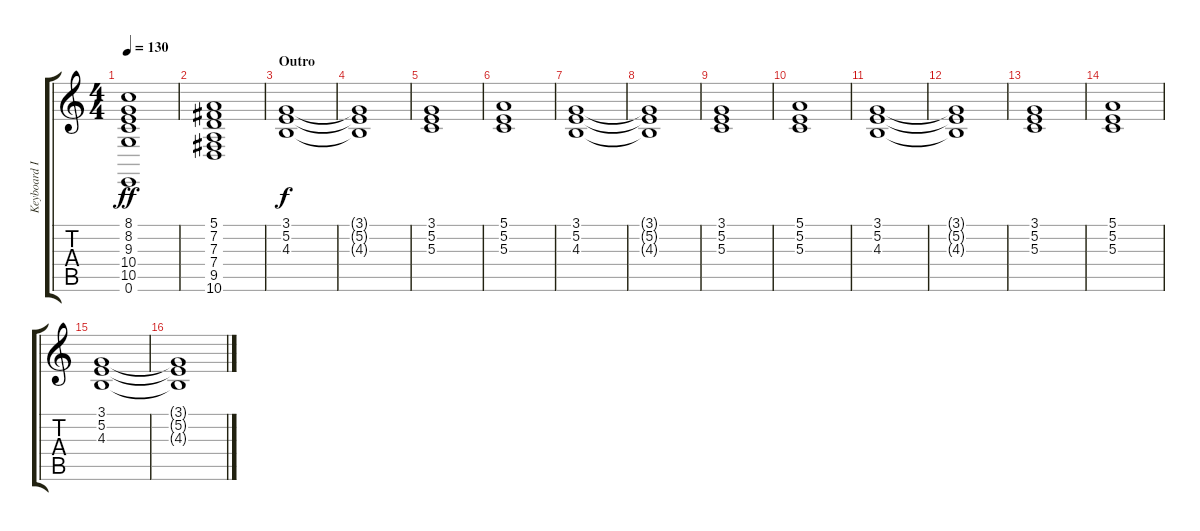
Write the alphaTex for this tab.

\track ("Keyboard I" "Keyboard I") {instrument synthstrings1}
\staff {score tabs}
\tuning (E4 B3 G3 D3 A2 E2) {hide}
\ts (4 4)
\tempo 130
\clef g2
\ks c
(8.1 8.2 9.3 10.4 10.5 0.6).1{dy ff} |
(5.1 7.2 7.3 7.4 9.5 10.6).1 |
\section ("" "Outro")
(3.1 5.2 4.3).1{dy f volume 12 instrument choiraahs} |
(3.1{t} 5.2{t} 4.3{t}).1 |
(3.1 5.2 5.3).1 |
(5.1 5.2 5.3).1 |
(3.1 5.2 4.3).1 |
(3.1{t} 5.2{t} 4.3{t}).1 |
(3.1 5.2 5.3).1 |
(5.1 5.2 5.3).1 |
(3.1 5.2 4.3).1 |
(3.1{t} 5.2{t} 4.3{t}).1 |
(3.1 5.2 5.3).1 |
(5.1 5.2 5.3).1 |
(3.1 5.2 4.3).1 |
(3.1{t} 5.2{t} 4.3{t}).1
